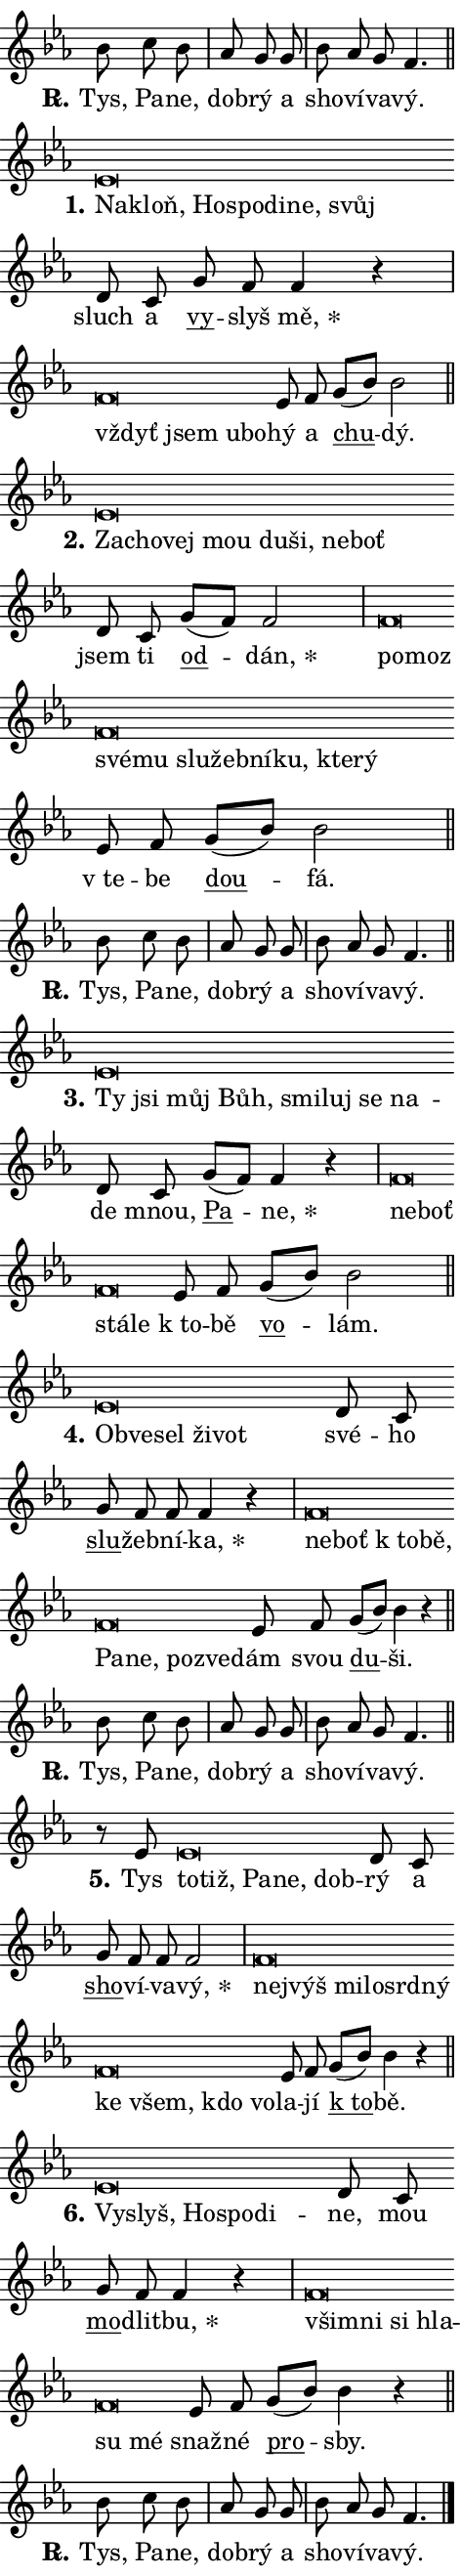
\version "2.24.0"
\header { tagline = "" }
\paper {
  indent = 0\cm
  top-margin = 0\cm
  right-margin = 0.13\cm % to fit lyric hyphens
  bottom-margin = 0\cm
  left-margin = 0\cm
  paper-width = 8\cm
  page-breaking = #ly:one-page-breaking
  system-system-spacing.basic-distance = #11
  score-system-spacing.basic-distance = #11
  ragged-last = ##f
}


%% Author: Thomas Morley
%% https://lists.gnu.org/archive/html/lilypond-user/2020-05/msg00002.html
#(define (line-position grob)
"Returns position of @var[grob} in current system:
   @code{'start}, if at first time-step
   @code{'end}, if at last time-step
   @code{'middle} otherwise
"
  (let* ((col (ly:item-get-column grob))
         (ln (ly:grob-object col 'left-neighbor))
         (rn (ly:grob-object col 'right-neighbor))
         (col-to-check-left (if (ly:grob? ln) ln col))
         (col-to-check-right (if (ly:grob? rn) rn col))
         (break-dir-left
           (and
             (ly:grob-property col-to-check-left 'non-musical #f)
             (ly:item-break-dir col-to-check-left)))
         (break-dir-right
           (and
             (ly:grob-property col-to-check-right 'non-musical #f)
             (ly:item-break-dir col-to-check-right))))
        (cond ((eqv? 1 break-dir-left) 'start)
              ((eqv? -1 break-dir-right) 'end)
              (else 'middle))))

#(define (tranparent-at-line-position vctor)
  (lambda (grob)
  "Relying on @code{line-position} select the relevant enry from @var{vctor}.
Used to determine transparency,"
    (case (line-position grob)
      ((end) (not (vector-ref vctor 0)))
      ((middle) (not (vector-ref vctor 1)))
      ((start) (not (vector-ref vctor 2))))))

noteHeadBreakVisibility =
#(define-music-function (break-visibility)(vector?)
"Makes @code{NoteHead}s transparent relying on @var{break-visibility}"
#{
  \override NoteHead.transparent =
    #(tranparent-at-line-position break-visibility)
#})

#(define delete-ledgers-for-transparent-note-heads
  (lambda (grob)
    "Reads whether a @code{NoteHead} is transparent.
If so this @code{NoteHead} is removed from @code{'note-heads} from
@var{grob}, which is supposed to be @code{LedgerLineSpanner}.
As a result ledgers are not printed for this @code{NoteHead}"
    (let* ((nhds-array (ly:grob-object grob 'note-heads))
           (nhds-list
             (if (ly:grob-array? nhds-array)
                 (ly:grob-array->list nhds-array)
                 '()))
           ;; Relies on the transparent-property being done before
           ;; Staff.LedgerLineSpanner.after-line-breaking is executed.
           ;; This is fragile ...
           (to-keep
             (remove
               (lambda (nhd)
                 (ly:grob-property nhd 'transparent #f))
               nhds-list)))
      ;; TODO find a better method to iterate over grob-arrays, similiar
      ;; to filter/remove etc for lists
      ;; For now rebuilt from scratch
      (set! (ly:grob-object grob 'note-heads)  '())
      (for-each
        (lambda (nhd)
          (ly:pointer-group-interface::add-grob grob 'note-heads nhd))
        to-keep))))

squashNotes = {
  \override NoteHead.X-extent = #'(-0.2 . 0.2)
  \override NoteHead.Y-extent = #'(-0.75 . 0)
  \override NoteHead.stencil =
    #(lambda (grob)
       (let ((pos (ly:grob-property grob 'staff-position)))
         (begin
           (if (< pos -7) (display "ERROR: Lower brevis then expected\n") (display ""))
           (if (<= pos -6) ly:text-interface::print ly:note-head::print))))
}
unSquashNotes = {
  \revert NoteHead.X-extent
  \revert NoteHead.Y-extent
  \revert NoteHead.stencil
}

hideNotes = \noteHeadBreakVisibility #begin-of-line-visible
unHideNotes = \noteHeadBreakVisibility #all-visible

% work-around for resetting accidentals
% https://lilypond.org/doc/v2.23/Documentation/notation/displaying-rhythms#unmetered-music
cadenzaMeasure = {
  \cadenzaOff
  \partial 1024 s1024
  \cadenzaOn
}

#(define-markup-command (accent layout props text) (markup?)
  "Underline accented syllable"
  (interpret-markup layout props
    #{\markup \override #'(offset . 4.3) \underline { #text }#}))

responsum = \markup \concat {
  "R" \hspace #-1.05 \path #0.1 #'((moveto 0 0.07) (lineto 0.9 0.8)) \hspace #0.05 "."
}

spaceSize = #0.6828661417322834 % exact space size for TeX Gyre Schola

\layout {
  \context {
    \Staff
    \remove "Time_signature_engraver"
    \override LedgerLineSpanner.after-line-breaking = #delete-ledgers-for-transparent-note-heads
  }
  \context {
    \Lyrics {
      \override LyricSpace.minimum-distance = \spaceSize
      \override LyricText.font-name = #"TeX Gyre Schola"
      \override LyricText.font-size = 1
      \override StanzaNumber.font-name = #"TeX Gyre Schola Bold"
      \override StanzaNumber.font-size = 1
    }
  }
  \context {
    \Score 
    \override NoteHead.text =
      #(lambda (grob) 
        (let ((pos (ly:grob-property grob 'staff-position)))
          #{\markup {
            \combine
              \halign #-0.55 \raise #(if (= pos -6) 0 0.5) \override #'(thickness . 2) \draw-line #'(3.2 . 0)
              \musicglyph "noteheads.sM1"
          }#}))
  }
}

% magnetic-lyrics.ily
%
%   written by
%     Jean Abou Samra <jean@abou-samra.fr>
%     Werner Lemberg <wl@gnu.org>
%
%   adapted by
%     Jiri Hon <jiri.hon@gmail.com>
%
% Version 2022-Apr-15

% https://www.mail-archive.com/lilypond-user@gnu.org/msg149350.html

#(define (Left_hyphen_pointer_engraver context)
   "Collect syllable-hyphen-syllable occurrences in lyrics and store
them in properties.  This engraver only looks to the left.  For
example, if the lyrics input is @code{foo -- bar}, it does the
following.

@itemize @bullet
@item
Set the @code{text} property of the @code{LyricHyphen} grob between
@q{foo} and @q{bar} to @code{foo}.

@item
Set the @code{left-hyphen} property of the @code{LyricText} grob with
text @q{foo} to the @code{LyricHyphen} grob between @q{foo} and
@q{bar}.
@end itemize

Use this auxiliary engraver in combination with the
@code{lyric-@/text::@/apply-@/magnetic-@/offset!} hook."
   (let ((hyphen #f)
         (text #f))
     (make-engraver
      (acknowledgers
       ((lyric-syllable-interface engraver grob source-engraver)
        (set! text grob)))
      (end-acknowledgers
       ((lyric-hyphen-interface engraver grob source-engraver)
        ;(when (not (grob::has-interface grob 'lyric-space-interface))
          (set! hyphen grob)));)
      ((stop-translation-timestep engraver)
       (when (and text hyphen)
         (ly:grob-set-object! text 'left-hyphen hyphen))
       (set! text #f)
       (set! hyphen #f)))))

#(define (lyric-text::apply-magnetic-offset! grob)
   "If the space between two syllables is less than the value in
property @code{LyricText@/.details@/.squash-threshold}, move the right
syllable to the left so that it gets concatenated with the left
syllable.

Use this function as a hook for
@code{LyricText@/.after-@/line-@/breaking} if the
@code{Left_@/hyphen_@/pointer_@/engraver} is active."
   (let ((hyphen (ly:grob-object grob 'left-hyphen #f)))
     (when hyphen
       (let ((left-text (ly:spanner-bound hyphen LEFT)))
         (when (grob::has-interface left-text 'lyric-syllable-interface)
           (let* ((common (ly:grob-common-refpoint grob left-text X))
                  (this-x-ext (ly:grob-extent grob common X))
                  (left-x-ext
                   (begin
                     ;; Trigger magnetism for left-text.
                     (ly:grob-property left-text 'after-line-breaking)
                     (ly:grob-extent left-text common X)))
                  ;; `delta` is the gap width between two syllables.
                  (delta (- (interval-start this-x-ext)
                            (interval-end left-x-ext)))
                  (details (ly:grob-property grob 'details))
                  (threshold (assoc-get 'squash-threshold details 0.2)))
             (when (< delta threshold)
               (let* (;; We have to manipulate the input text so that
                      ;; ligatures crossing syllable boundaries are not
                      ;; disabled.  For languages based on the Latin
                      ;; script this is essentially a beautification.
                      ;; However, for non-Western scripts it can be a
                      ;; necessity.
                      (lt (ly:grob-property left-text 'text))
                      (rt (ly:grob-property grob 'text))
                      (is-space (grob::has-interface hyphen 'lyric-space-interface))
                      (space (if is-space " " ""))
                      (extra-delta (if is-space spaceSize 0))
                      ;; Append new syllable.
                      (ltrt-space (if (and (string? lt) (string? rt))
                                (string-append lt space rt)
                                (make-concat-markup (list lt space rt))))
                      ;; Right-align `ltrt` to the right side.
                      (ltrt-space-markup (grob-interpret-markup
                               grob
                               (make-translate-markup
                                (cons (interval-length this-x-ext) 0)
                                (make-right-align-markup ltrt-space)))))
                 (begin
                   ;; Don't print `left-text`.
                   (ly:grob-set-property! left-text 'stencil #f)
                   ;; Set text and stencil (which holds all collected
                   ;; syllables so far) and shift it to the left.
                   (ly:grob-set-property! grob 'text ltrt-space)
                   (ly:grob-set-property! grob 'stencil ltrt-space-markup)
                   (ly:grob-translate-axis! grob (- (- delta extra-delta)) X))))))))))


#(define (lyric-hyphen::displace-bounds-first grob)
   ;; Make very sure this callback isn't triggered too early.
   (let ((left (ly:spanner-bound grob LEFT))
         (right (ly:spanner-bound grob RIGHT)))
     (ly:grob-property left 'after-line-breaking)
     (ly:grob-property right 'after-line-breaking)
     (ly:lyric-hyphen::print grob)))

squashThreshold = #0.4

\layout {
  \context {
    \Lyrics
    \consists #Left_hyphen_pointer_engraver
    \override LyricText.after-line-breaking =
      #lyric-text::apply-magnetic-offset!
    \override LyricHyphen.stencil = #lyric-hyphen::displace-bounds-first
    \override LyricText.details.squash-threshold = \squashThreshold
    \override LyricHyphen.minimum-distance = 0
    \override LyricHyphen.minimum-length = \squashThreshold
  }
}

squashText = \override LyricText.details.squash-threshold = 9999
unSquashText = \override LyricText.details.squash-threshold = \squashThreshold

leftText = \override LyricText.self-alignment-X = #LEFT
unLeftText = \revert LyricText.self-alignment-X

starOffset = #(lambda (grob) 
                (let ((x_offset (ly:self-alignment-interface::aligned-on-x-parent grob)))
                  (if (= x_offset 0) 0 (+ x_offset 1.2))))

star = #(define-music-function (syllable)(string?)
"Append star separator at the end of a syllable"
#{
  \once \override LyricText.X-offset = #starOffset
  \lyricmode { \markup {
    #syllable
    \override #'((font-name . "TeX Gyre Schola Bold")) \hspace #0.2 \lower #0.65 \larger "*"
  } }
#})

starAccent = #(define-music-function (syllable)(string?)
"Append star separator at the end of a syllable and make accent"
#{
  \once \override LyricText.X-offset = #starOffset
  \lyricmode { \markup {
    \accent #syllable
    \override #'((font-name . "TeX Gyre Schola Bold")) \hspace #0.2 \lower #0.65 \larger "*"
  } }
#})

breath = #(define-music-function (syllable)(string?)
"Append breathing indicator at the end of a syllable"
#{
  \lyricmode { \markup { #syllable "+" } }
#})

optionalBreath = #(define-music-function (syllable)(string?)
"Append optional breathing indicator at the end of a syllable"
#{
  \lyricmode { \markup { #syllable "(+)" } }
#})


\score {
    <<
        \new Voice = "melody" { \cadenzaOn \key es \major \relative { bes'8 c bes \cadenzaMeasure \bar "|" as g g \cadenzaMeasure \bar "|" bes as g f4. \cadenzaMeasure \bar "||" \break } }
        \new Lyrics \lyricsto "melody" { \lyricmode { \set stanza = \responsum
Tys, Pa -- ne, dob -- rý a sho -- ví -- va -- vý. } }
    >>
    \layout {}
}

\score {
    <<
        \new Voice = "melody" { \cadenzaOn \key es \major \relative { \squashNotes es'\breve*1/16 \hideNotes \breve*1/16 \bar "" \breve*1/16 \bar "" \breve*1/16 \bar "" \breve*1/16 \bar "" \breve*1/16 \breve*1/16 \bar "" \unHideNotes \unSquashNotes d8 c \bar "" g' f f4 r \cadenzaMeasure \bar "|" \squashNotes f\breve*1/16 \hideNotes \breve*1/16 \bar "" \breve*1/16 \breve*1/16 \bar "" \unHideNotes \unSquashNotes es8 f \bar "" g[( bes)] bes2 \cadenzaMeasure \bar "||" \break } }
        \new Lyrics \lyricsto "melody" { \lyricmode { \set stanza = "1."
\leftText Na -- \squashText kloň, Ho -- spo -- di -- ne, svůj \unLeftText \unSquashText sluch a \markup \accent vy -- slyš \star mě, \leftText vždyť \squashText jsem u -- bo -- \unLeftText \unSquashText hý a \markup \accent chu -- dý. } }
    >>
    \layout {}
}

\score {
    <<
        \new Voice = "melody" { \cadenzaOn \key es \major \relative { \squashNotes es'\breve*1/16 \hideNotes \breve*1/16 \bar "" \breve*1/16 \bar "" \breve*1/16 \bar "" \breve*1/16 \bar "" \breve*1/16 \bar "" \breve*1/16 \breve*1/16 \bar "" \unHideNotes \unSquashNotes d8 c \bar "" g'[( f)] f2 \cadenzaMeasure \bar "|" \squashNotes f\breve*1/16 \hideNotes \breve*1/16 \bar "" \breve*1/16 \bar "" \breve*1/16 \bar "" \breve*1/16 \bar "" \breve*1/16 \bar "" \breve*1/16 \bar "" \breve*1/16 \bar "" \breve*1/16 \breve*1/16 \bar "" \unHideNotes \unSquashNotes es8 f \bar "" g[( bes)] bes2 \cadenzaMeasure \bar "||" \break } }
        \new Lyrics \lyricsto "melody" { \lyricmode { \set stanza = "2."
\leftText Za -- \squashText cho -- vej mou du -- ši, ne -- boť \unLeftText \unSquashText jsem ti \markup \accent od -- \star dán, \leftText po -- \squashText moz své -- mu slu -- žeb -- ní -- ku, kte -- rý \unLeftText \unSquashText "v te" -- be \markup \accent dou -- fá. } }
    >>
    \layout {}
}

\score {
    <<
        \new Voice = "melody" { \cadenzaOn \key es \major \relative { bes'8 c bes \cadenzaMeasure \bar "|" as g g \cadenzaMeasure \bar "|" bes as g f4. \cadenzaMeasure \bar "||" \break } }
        \new Lyrics \lyricsto "melody" { \lyricmode { \set stanza = \responsum
Tys, Pa -- ne, dob -- rý a sho -- ví -- va -- vý. } }
    >>
    \layout {}
}

\score {
    <<
        \new Voice = "melody" { \cadenzaOn \key es \major \relative { \squashNotes es'\breve*1/16 \hideNotes \breve*1/16 \bar "" \breve*1/16 \bar "" \breve*1/16 \bar "" \breve*1/16 \bar "" \breve*1/16 \bar "" \breve*1/16 \breve*1/16 \bar "" \unHideNotes \unSquashNotes d8 c \bar "" g'[( f)] f4 r \cadenzaMeasure \bar "|" \squashNotes f\breve*1/16 \hideNotes \breve*1/16 \bar "" \breve*1/16 \breve*1/16 \bar "" \unHideNotes \unSquashNotes es8 f \bar "" g[( bes)] bes2 \cadenzaMeasure \bar "||" \break } }
        \new Lyrics \lyricsto "melody" { \lyricmode { \set stanza = "3."
\leftText Ty \squashText jsi můj Bůh, smi -- luj se na -- \unLeftText \unSquashText de mnou, \markup \accent Pa -- \star ne, \leftText ne -- \squashText boť stá -- le \unLeftText \unSquashText "k to" -- bě \markup \accent vo -- lám. } }
    >>
    \layout {}
}

\score {
    <<
        \new Voice = "melody" { \cadenzaOn \key es \major \relative { \squashNotes es'\breve*1/16 \hideNotes \breve*1/16 \bar "" \breve*1/16 \bar "" \breve*1/16 \breve*1/16 \bar "" \unHideNotes \unSquashNotes d8 c \bar "" g' f f f4 r \cadenzaMeasure \bar "|" \squashNotes f\breve*1/16 \hideNotes \breve*1/16 \bar "" \breve*1/16 \bar "" \breve*1/16 \bar "" \breve*1/16 \bar "" \breve*1/16 \bar "" \breve*1/16 \breve*1/16 \bar "" \unHideNotes \unSquashNotes es8 f \bar "" g[( bes)] bes4 r \cadenzaMeasure \bar "||" \break } }
        \new Lyrics \lyricsto "melody" { \lyricmode { \set stanza = "4."
\leftText Ob -- \squashText ve -- sel ži -- vot \unLeftText \unSquashText své -- ho \markup \accent slu -- žeb -- ní -- \star ka, \leftText ne -- \squashText boť "k to" -- bě, Pa -- ne, po -- zve -- \unLeftText \unSquashText dám svou \markup \accent du -- ši. } }
    >>
    \layout {}
}

\score {
    <<
        \new Voice = "melody" { \cadenzaOn \key es \major \relative { bes'8 c bes \cadenzaMeasure \bar "|" as g g \cadenzaMeasure \bar "|" bes as g f4. \cadenzaMeasure \bar "||" \break } }
        \new Lyrics \lyricsto "melody" { \lyricmode { \set stanza = \responsum
Tys, Pa -- ne, dob -- rý a sho -- ví -- va -- vý. } }
    >>
    \layout {}
}

\score {
    <<
        \new Voice = "melody" { \cadenzaOn \key es \major \relative { r8 es' \squashNotes es\breve*1/16 \hideNotes \breve*1/16 \bar "" \breve*1/16 \bar "" \breve*1/16 \breve*1/16 \bar "" \unHideNotes \unSquashNotes d8 c \bar "" g' f f f2 \cadenzaMeasure \bar "|" \squashNotes f\breve*1/16 \hideNotes \breve*1/16 \bar "" \breve*1/16 \bar "" \breve*1/16 \bar "" \breve*1/16 \bar "" \breve*1/16 \bar "" \breve*1/16 \bar "" \breve*1/16 \bar "" \breve*1/16 \breve*1/16 \bar "" \unHideNotes \unSquashNotes es8 f \bar "" g[( bes)] bes4 r \cadenzaMeasure \bar "||" \break } }
        \new Lyrics \lyricsto "melody" { \lyricmode { \set stanza = "5."
Tys \leftText to -- \squashText tiž, Pa -- ne, dob -- \unLeftText \unSquashText rý a \markup \accent sho -- ví -- va -- \star vý, \leftText nej -- \squashText výš mi -- lo -- srd -- ný ke všem, kdo vo -- \unLeftText \unSquashText la -- jí \markup \accent "k to" -- bě. } }
    >>
    \layout {}
}

\score {
    <<
        \new Voice = "melody" { \cadenzaOn \key es \major \relative { \squashNotes es'\breve*1/16 \hideNotes \breve*1/16 \bar "" \breve*1/16 \bar "" \breve*1/16 \breve*1/16 \bar "" \unHideNotes \unSquashNotes d8 c \bar "" g' f f4 r \cadenzaMeasure \bar "|" \squashNotes f\breve*1/16 \hideNotes \breve*1/16 \bar "" \breve*1/16 \bar "" \breve*1/16 \bar "" \breve*1/16 \breve*1/16 \bar "" \unHideNotes \unSquashNotes es8 f \bar "" g[( bes)] bes4 r \cadenzaMeasure \bar "||" \break } }
        \new Lyrics \lyricsto "melody" { \lyricmode { \set stanza = "6."
\leftText Vy -- \squashText slyš, Ho -- spo -- di -- \unLeftText \unSquashText ne, mou \markup \accent mo -- dlit -- \star bu, \leftText všim -- \squashText ni si hla -- su mé \unLeftText \unSquashText snaž -- né \markup \accent pro -- sby. } }
    >>
    \layout {}
}

\score {
    <<
        \new Voice = "melody" { \cadenzaOn \key es \major \relative { bes'8 c bes \cadenzaMeasure \bar "|" as g g \cadenzaMeasure \bar "|" bes as g f4. \cadenzaMeasure \bar "||" \break } \bar "|." }
        \new Lyrics \lyricsto "melody" { \lyricmode { \set stanza = \responsum
Tys, Pa -- ne, dob -- rý a sho -- ví -- va -- vý. } }
    >>
    \layout {}
}
